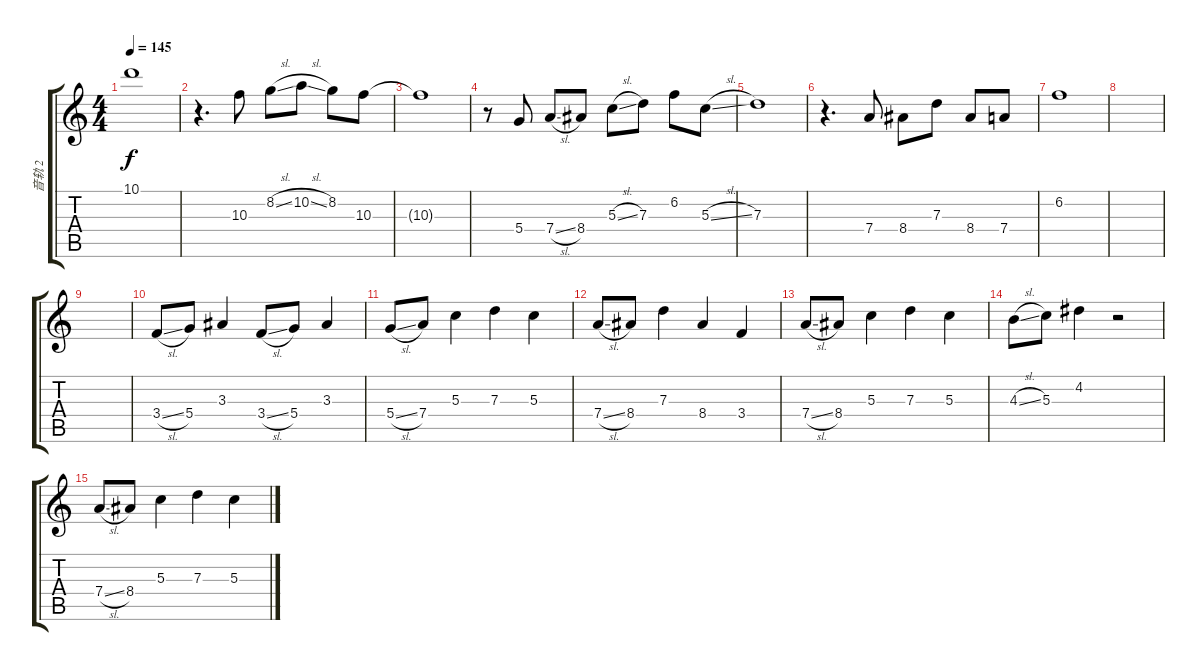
\track ("音轨 2" "音轨 2") {instrument electricguitarmuted}
\staff {score tabs}
\tuning (E4 B3 G3 D3 A2 E2) {hide}
\ts (4 4)
\tempo 145
\clef g2
\ks c
10.1{t}.1{dy f} |
r.4{d} 10.3.8 8.2{sl}.8 10.2{sl}.8 8.2.8 10.3.8 |
10.3{t}.1 |
r.8 5.4.8 7.4{sl}.8 8.4.8 5.3{sl}.8 7.3.8 6.2.8 5.3{sl}.8 |
7.3.1 |
r.4{d} 7.4.8 8.4.8 7.3.8 8.4.8 7.4.8 |
6.2.1 |
|
|
3.4{sl}.8 5.4.8 3.3.4 3.4{sl}.8 5.4.8 3.3.4 |
5.4{sl}.8 7.4.8 5.3.4 7.3.4 5.3.4 |
7.4{sl}.8 8.4.8 7.3.4 8.4.4 3.4.4 |
7.4{sl}.8 8.4.8 5.3.4 7.3.4 5.3.4 |
4.3{sl}.8 5.3.8 4.2.4 r.2 |
7.4{sl}.8 8.4.8 5.3.4 7.3.4 5.3.4
